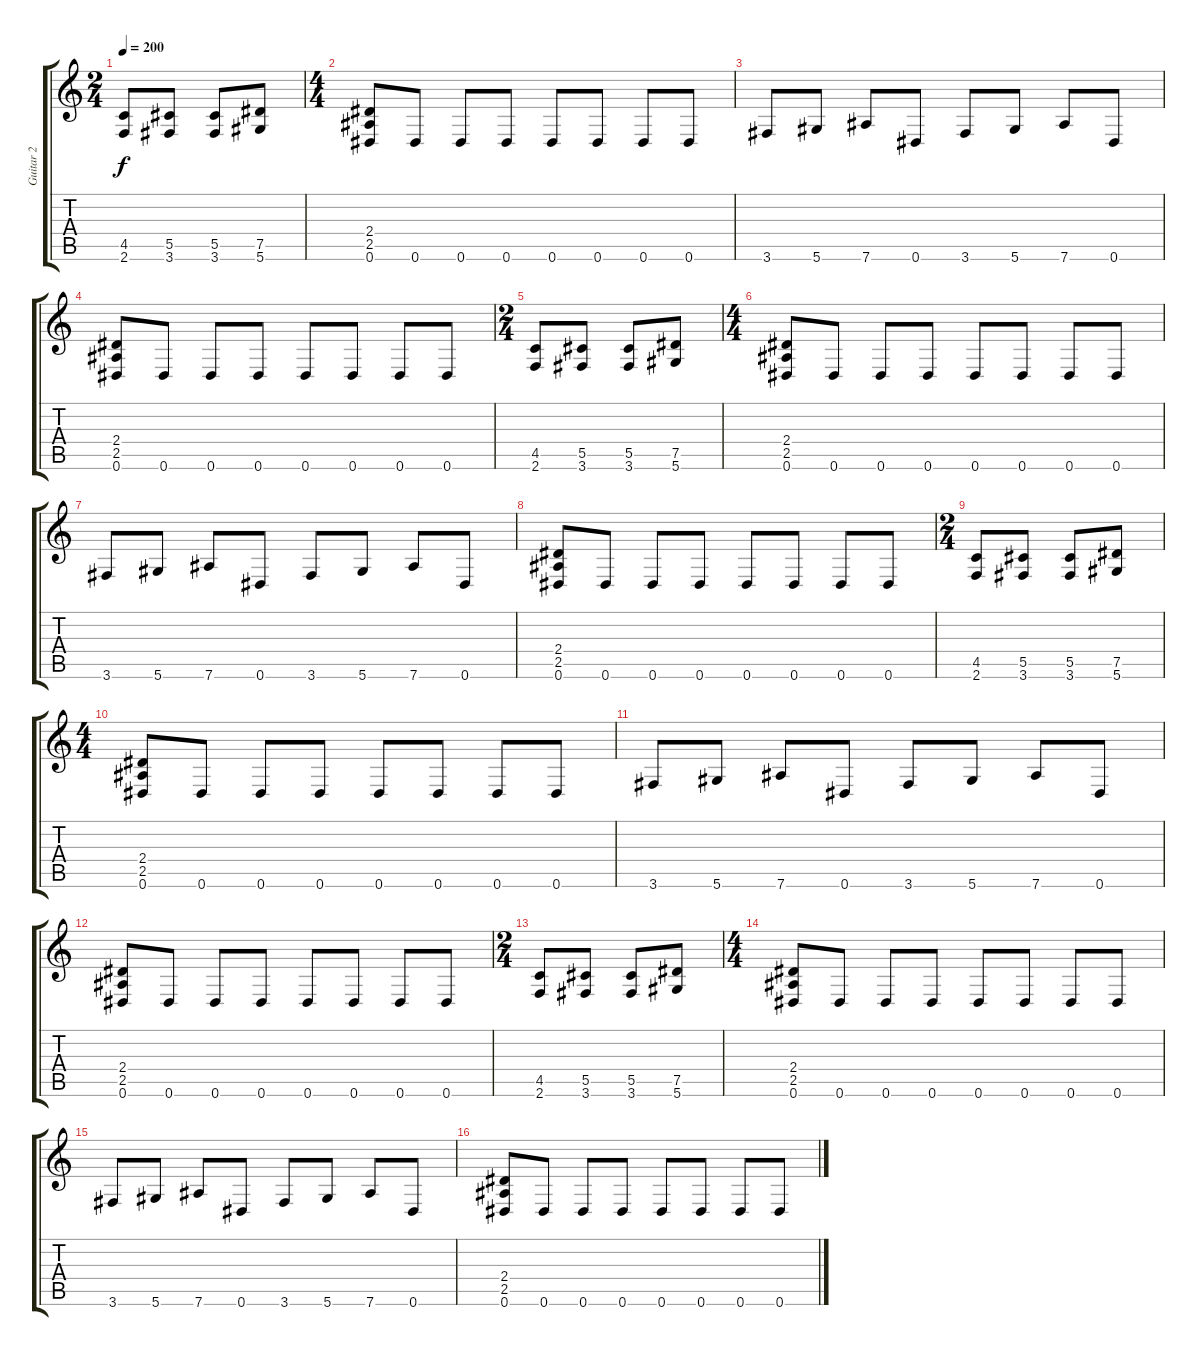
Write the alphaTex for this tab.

\track ("Guitar 2" "Guitar 2") {instrument distortionguitar}
\staff {score tabs}
\tuning (Eb4 Bb3 Gb3 Db3 Ab2 Eb2) {hide}
\ts (2 4)
\tempo 200
\clef g2
\ks c
(4.5 2.6).8{dy f} (5.5 3.6).8 (5.5 3.6).8 (7.5 5.6).8 |
\ts (4 4)
(2.4 2.5 0.6).8 0.6.8 0.6.8 0.6.8 0.6.8 0.6.8 0.6.8 0.6.8 |
3.6.8 5.6.8 7.6.8 0.6.8 3.6.8 5.6.8 7.6.8 0.6.8 |
(2.4 2.5 0.6).8 0.6.8 0.6.8 0.6.8 0.6.8 0.6.8 0.6.8 0.6.8 |
\ts (2 4)
(4.5 2.6).8 (5.5 3.6).8 (5.5 3.6).8 (7.5 5.6).8 |
\ts (4 4)
(2.4 2.5 0.6).8 0.6.8 0.6.8 0.6.8 0.6.8 0.6.8 0.6.8 0.6.8 |
3.6.8 5.6.8 7.6.8 0.6.8 3.6.8 5.6.8 7.6.8 0.6.8 |
(2.4 2.5 0.6).8 0.6.8 0.6.8 0.6.8 0.6.8 0.6.8 0.6.8 0.6.8 |
\ts (2 4)
(4.5 2.6).8 (5.5 3.6).8 (5.5 3.6).8 (7.5 5.6).8 |
\ts (4 4)
(2.4 2.5 0.6).8 0.6.8 0.6.8 0.6.8 0.6.8 0.6.8 0.6.8 0.6.8 |
3.6.8 5.6.8 7.6.8 0.6.8 3.6.8 5.6.8 7.6.8 0.6.8 |
(2.4 2.5 0.6).8 0.6.8 0.6.8 0.6.8 0.6.8 0.6.8 0.6.8 0.6.8 |
\ts (2 4)
(4.5 2.6).8 (5.5 3.6).8 (5.5 3.6).8 (7.5 5.6).8 |
\ts (4 4)
(2.4 2.5 0.6).8 0.6.8 0.6.8 0.6.8 0.6.8 0.6.8 0.6.8 0.6.8 |
3.6.8 5.6.8 7.6.8 0.6.8 3.6.8 5.6.8 7.6.8 0.6.8 |
(2.4 2.5 0.6).8 0.6.8 0.6.8 0.6.8 0.6.8 0.6.8 0.6.8 0.6.8
